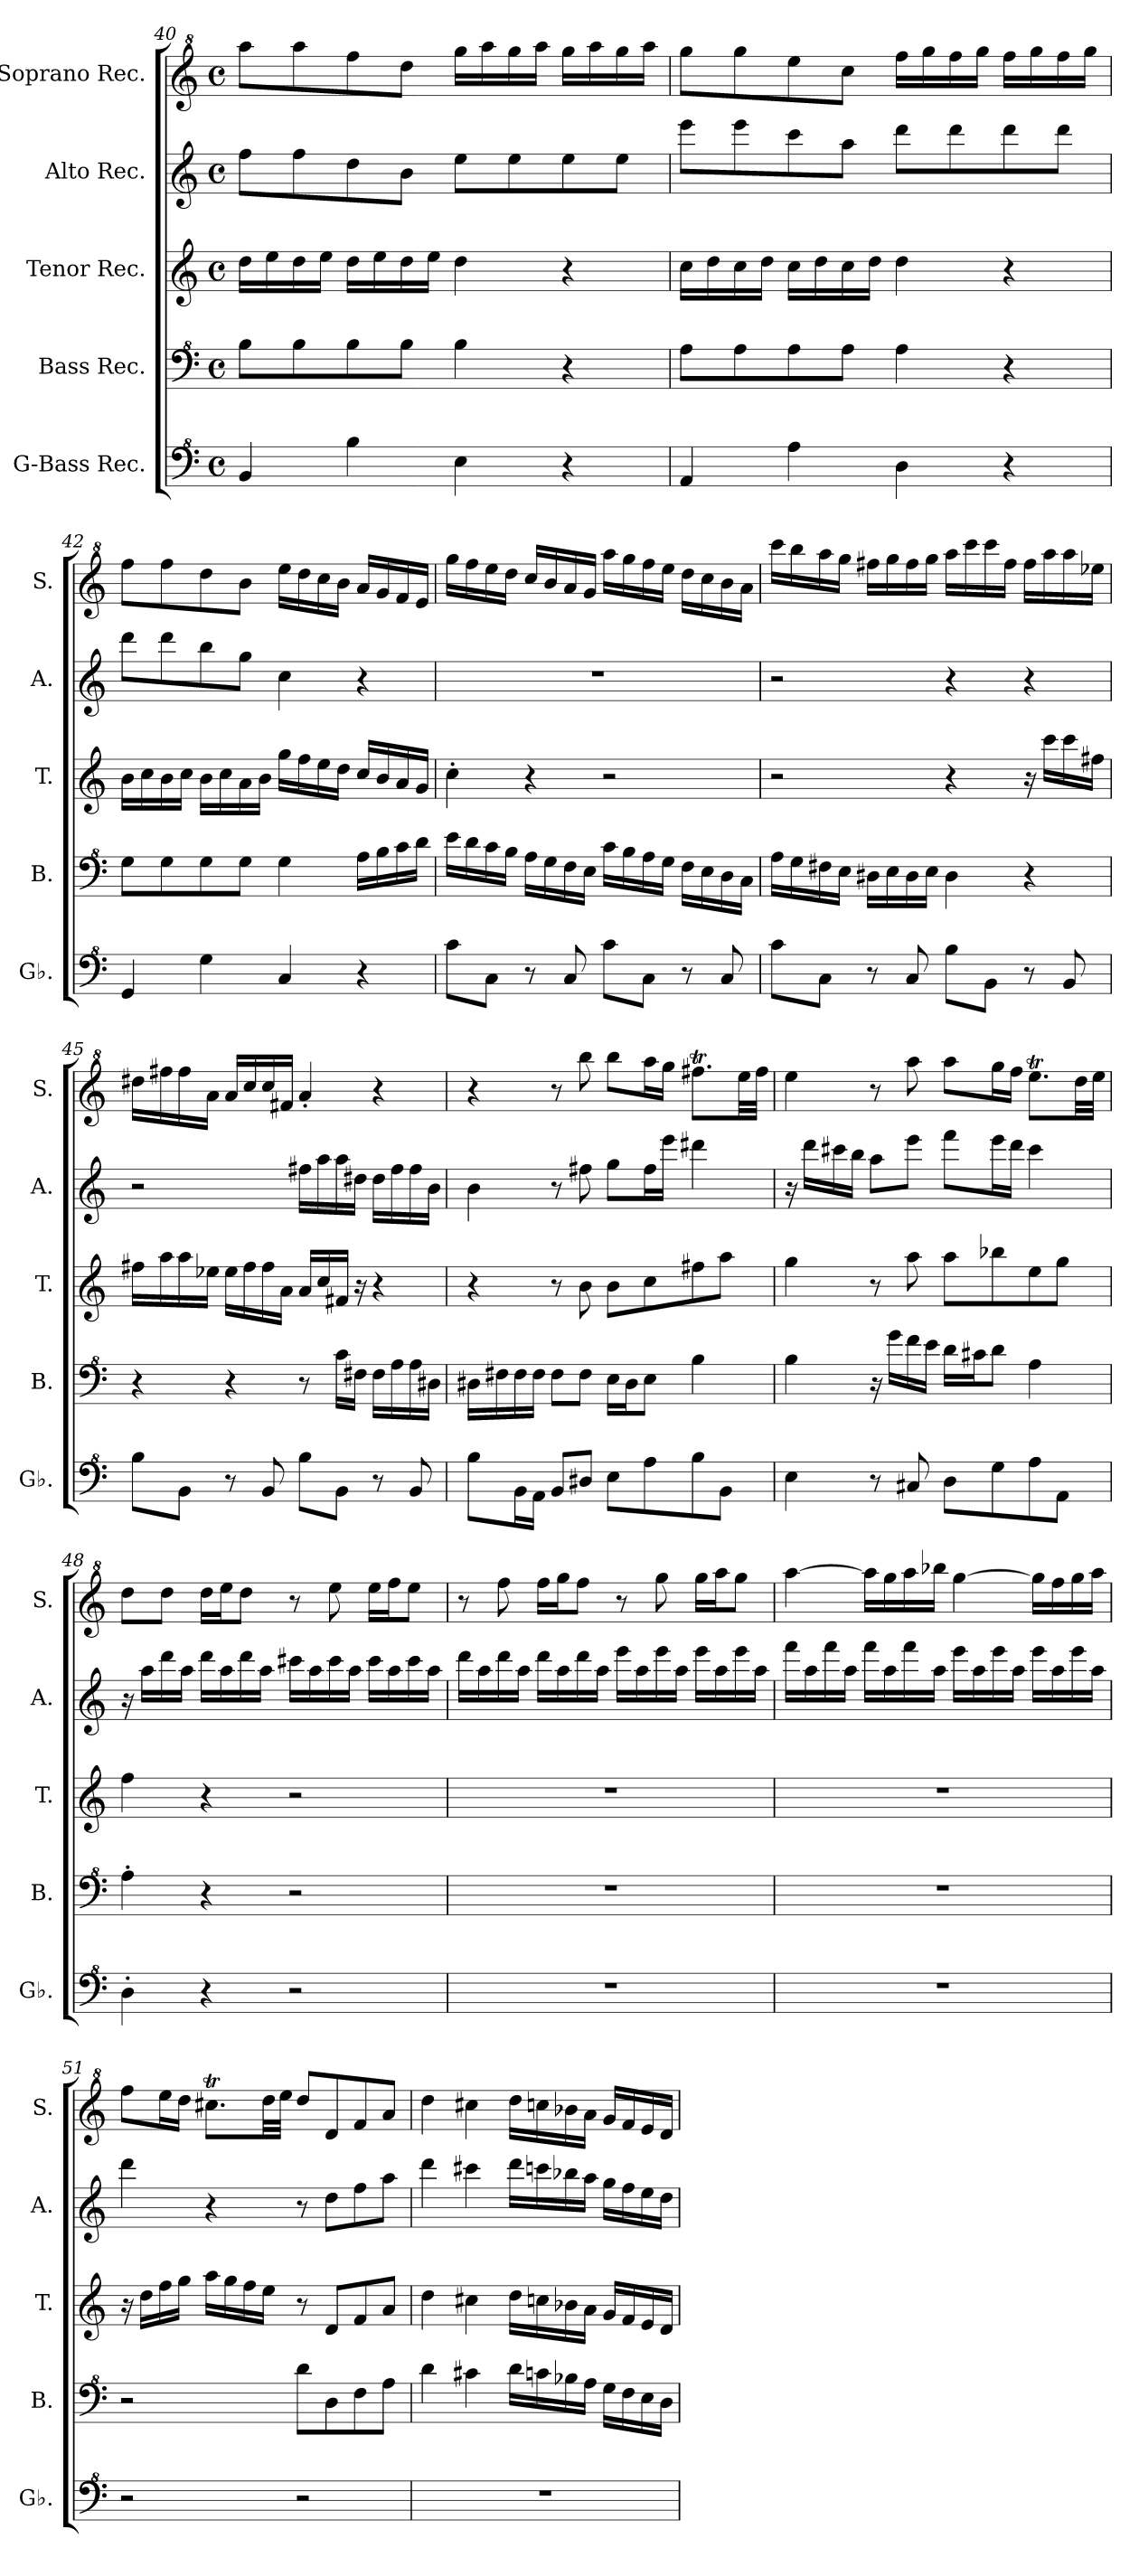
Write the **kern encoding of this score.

**kern	**kern	**kern	**kern	**kern
*part5	*part4	*part3	*part2	*part1
*staff5	*staff4	*staff3	*staff2	*staff1
*I"G-Bass Rec.	*I"Bass Rec.	*I"Tenor Rec.	*I"Alto Rec.	*I"Soprano Rec.
*I'Gb.	*I'B.	*I'T.	*I'A.	*I'S.
*clefF^4	*clefF^4	*clefG2	*clefG2	*clefG^2
*k[]	*k[]	*k[]	*k[]	*k[]
*M4/4	*M4/4	*M4/4	*M4/4	*M4/4
*met(c)	*met(c)	*met(c)	*met(c)	*met(c)
=40	=40	=40	=40	=40
4B/	8b\L	16dd\LL	8ff\L	8aaa\L
.	.	16ee\	.	.
.	8b\	16dd\	8ff\	8aaa\
.	.	16ee\JJ	.	.
4b\	8b\	16dd\LL	8dd\	8fff\
.	.	16ee\	.	.
.	8b\J	16dd\	8b\J	8ddd\J
.	.	16ee\JJ	.	.
4e\	4b\	4dd\	8ee\L	16ggg\LL
.	.	.	.	16aaa\
.	.	.	8ee\	16ggg\
.	.	.	.	16aaa\JJ
4r	4r	4r	8ee\	16ggg\LL
.	.	.	.	16aaa\
.	.	.	8ee\J	16ggg\
.	.	.	.	16aaa\JJ
!!LO:PB:g=z
=41	=41	=41	=41	=41
4A/	8a\L	16cc\LL	8eee\L	8ggg\L
.	.	16dd\	.	.
.	8a\	16cc\	8eee\	8ggg\
.	.	16dd\JJ	.	.
4a\	8a\	16cc\LL	8ccc\	8eee\
.	.	16dd\	.	.
.	8a\J	16cc\	8aa\J	8ccc\J
.	.	16dd\JJ	.	.
4d\	4a\	4dd\	8ddd\L	16fff\LL
.	.	.	.	16ggg\
.	.	.	8ddd\	16fff\
.	.	.	.	16ggg\JJ
4r	4r	4r	8ddd\	16fff\LL
.	.	.	.	16ggg\
.	.	.	8ddd\J	16fff\
.	.	.	.	16ggg\JJ
=42	=42	=42	=42	=42
4G/	8g\L	16b\LL	8ddd\L	8fff\L
.	.	16cc\	.	.
.	8g\	16b\	8ddd\	8fff\
.	.	16cc\JJ	.	.
4g\	8g\	16b\LL	8bb\	8ddd\
.	.	16cc\	.	.
.	8g\J	16a\	8gg\J	8bb\J
.	.	16b\JJ	.	.
4c/	4g\	16gg\LL	4cc\	16eee\LL
.	.	16ff\	.	16ddd\
.	.	16ee\	.	16ccc\
.	.	16dd\JJ	.	16bb\JJ
4r	16a\LL	16cc/LL	4r	16aa/LL
.	16b\	16b/	.	16gg/
.	16cc\	16a/	.	16ff/
.	16dd\JJ	16g/JJ	.	16ee/JJ
=43	=43	=43	=43	=43
8cc\L	16ee\LL	4cc'\	1r	16ggg\LL
.	16dd\	.	.	16fff\
8c\J	16cc\	.	.	16eee\
.	16b\JJ	.	.	16ddd\JJ
8r	16a\LL	4r	.	16ccc/LL
.	16g\	.	.	16bb/
8c/	16f\	.	.	16aa/
.	16e\JJ	.	.	16gg/JJ
8cc\L	16cc\LL	2r	.	16aaa\LL
.	16b\	.	.	16ggg\
8c\J	16a\	.	.	16fff\
.	16g\JJ	.	.	16eee\JJ
8r	16f\LL	.	.	16ddd\LL
.	16e\	.	.	16ccc\
8c/	16d\	.	.	16bb\
.	16c\JJ	.	.	16aa\JJ
=44	=44	=44	=44	=44
8cc\L	16a\LL	2r	2r	16cccc\LL
.	16g\	.	.	16bbb\
8c\J	16f#X\	.	.	16aaa\
.	16e\JJ	.	.	16ggg\JJ
8r	16d#X\LL	.	.	16fff#X\LL
.	16e\	.	.	16ggg\
8c/	16d#\	.	.	16fff#\
.	16e\JJ	.	.	16ggg\JJ
8b\L	4d#\	4r	4r	16aaa\LL
.	.	.	.	16cccc\
8B\J	.	.	.	16cccc\
.	.	.	.	16fff#\JJ
8r	4r	16r	4r	16fff#\LL
.	.	16ccc\LL	.	16aaa\
8B/	.	16ccc\	.	16aaa\
.	.	16ff#X\JJ	.	16eee-X\JJ
!!LO:LB:g=z
=45	=45	=45	=45	=45
8b\L	4r	16ff#X\LL	2r	16ddd#X\LL
.	.	16aa\	.	16fff#X\
8B\J	.	16aa\	.	16fff#\
.	.	16ee-X\JJ	.	16aa\JJ
8r	4r	16ee-\LL	.	16aa/LL
.	.	16ff#\	.	16ccc/
8B/	.	16ff#\	.	16ccc/
.	.	16a\JJ	.	16ff#X/JJ
8b\L	8r	16a/LL	16ff#X\LL	4aa'/
.	.	16cc/	16aa\	.
8B\J	16cc\LL	16f#X/JJ	16aa\	.
.	16f#X\JJ	16r	16dd#X\JJ	.
8r	16f#\LL	4r	16dd#\LL	4r
.	16a\	.	16ff#\	.
8B/	16a\	.	16ff#\	.
.	16d#X\JJ	.	16b\JJ	.
=46	=46	=46	=46	=46
8b\L	16d#X\LL	4r	4b\	4r
.	16f#X\	.	.	.
16B\L	16f#\	.	.	.
16A\JJ	16f#\JJ	.	.	.
8B/L	8f#\L	8r	8r	8r
8d#X/J	8f#\J	8b\	8ff#X\	8bbb\
8e\L	16e\LL	8b\L	8gg\L	8bbb\L
.	16d#\J	.	.	.
8a\	8e\J	8cc\	16ff#\L	16aaa\L
.	.	.	16eee\JJ	16ggg\JJ
8b\	4b\	8ff#X\	4ddd#X\	8.fff#Xt\L
8B\J	.	8aa\J	.	.
.	.	.	.	32eee\LL
.	.	.	.	32fff#\JJJ
=47	=47	=47	=47	=47
4e\	4b\	4gg\	16r	4eee\
.	.	.	16ddd\LL	.
.	.	.	16ccc#X\	.
.	.	.	16bb\JJ	.
8r	16r	8r	8aa\L	8r
.	16gg\LL	.	.	.
8c#X/	16ff\	8aa\	8eee\J	8aaa\
.	16ee\JJ	.	.	.
8d\L	16dd\LL	8aa\L	8fff\L	8aaa\L
.	16cc#X\J	.	.	.
8g\	8dd\J	8bb-X\	16eee\L	16ggg\L
.	.	.	16ddd\JJ	16fff\JJ
8a\	4a\	8ee\	4ccc#\	8.eeet\L
8A\J	.	8gg\J	.	.
.	.	.	.	32ddd\LL
.	.	.	.	32eee\JJJ
!!LO:LB:g=z
=48	=48	=48	=48	=48
4d'\	4a'\	4ff\	16r	8ddd\L
.	.	.	16aa\LL	.
.	.	.	16ddd\	8ddd\J
.	.	.	16aa\JJ	.
4r	4r	4r	16ddd\LL	16ddd\LL
.	.	.	16aa\	16eee\J
.	.	.	16ddd\	8ddd\J
.	.	.	16aa\JJ	.
2r	2r	2r	16ccc#X\LL	8r
.	.	.	16aa\	.
.	.	.	16ccc#\	8eee\
.	.	.	16aa\JJ	.
.	.	.	16ccc#\LL	16eee\LL
.	.	.	16aa\	16fff\J
.	.	.	16ccc#\	8eee\J
.	.	.	16aa\JJ	.
=49	=49	=49	=49	=49
1r	1r	1r	16ddd\LL	8r
.	.	.	16aa\	.
.	.	.	16ddd\	8fff\
.	.	.	16aa\JJ	.
.	.	.	16ddd\LL	16fff\LL
.	.	.	16aa\	16ggg\J
.	.	.	16ddd\	8fff\J
.	.	.	16aa\JJ	.
.	.	.	16eee\LL	8r
.	.	.	16aa\	.
.	.	.	16eee\	8ggg\
.	.	.	16aa\JJ	.
.	.	.	16eee\LL	16ggg\LL
.	.	.	16aa\	16aaa\J
.	.	.	16eee\	8ggg\J
.	.	.	16aa\JJ	.
=50	=50	=50	=50	=50
1r	1r	1r	16fff\LL	[4aaa\
.	.	.	16aa\	.
.	.	.	16fff\	.
.	.	.	16aa\JJ	.
.	.	.	16fff\LL	16aaa\LL]
.	.	.	16aa\	16ggg\
.	.	.	16fff\	16aaa\
.	.	.	16aa\JJ	16bbb-X\JJ
.	.	.	16eee\LL	[4ggg\
.	.	.	16aa\	.
.	.	.	16eee\	.
.	.	.	16aa\JJ	.
.	.	.	16eee\LL	16ggg\LL]
.	.	.	16aa\	16fff\
.	.	.	16eee\	16ggg\
.	.	.	16aa\JJ	16aaa\JJ
!!LO:LB:g=z
=51	=51	=51	=51	=51
2r	2r	16r	4ddd\	8fff\L
.	.	16dd\LL	.	.
.	.	16ff\	.	16eee\L
.	.	16gg\JJ	.	16ddd\JJ
.	.	16aa\LL	4r	8.ccc#Xt\L
.	.	16gg\	.	.
.	.	16ff\	.	.
.	.	16ee\JJ	.	32ddd\LL
.	.	.	.	32eee\JJJ
2r	8dd\L	8r	8r	8ddd/L
.	8d\	8d/L	8dd\L	8dd/
.	8f\	8f/	8ff\	8ff/
.	8a\J	8a/J	8aa\J	8aa/J
=52	=52	=52	=52	=52
1r	4dd\	4dd\	4ddd\	4ddd\
.	4cc#X\	4cc#X\	4ccc#X\	4ccc#X\
.	16dd\LL	16dd\LL	16ddd\LL	16ddd\LL
.	16ccn\	16ccn\	16cccn\	16cccn\
.	16b-X\	16b-X\	16bb-X\	16bb-X\
.	16a\JJ	16a\JJ	16aa\JJ	16aa\JJ
.	16g\LL	16g/LL	16gg\LL	16gg/LL
.	16f\	16f/	16ff\	16ff/
.	16e\	16e/	16ee\	16ee/
.	16d\JJ	16d/JJ	16dd\JJ	16dd/JJ
=	=	=	=	=
*-	*-	*-	*-	*-
